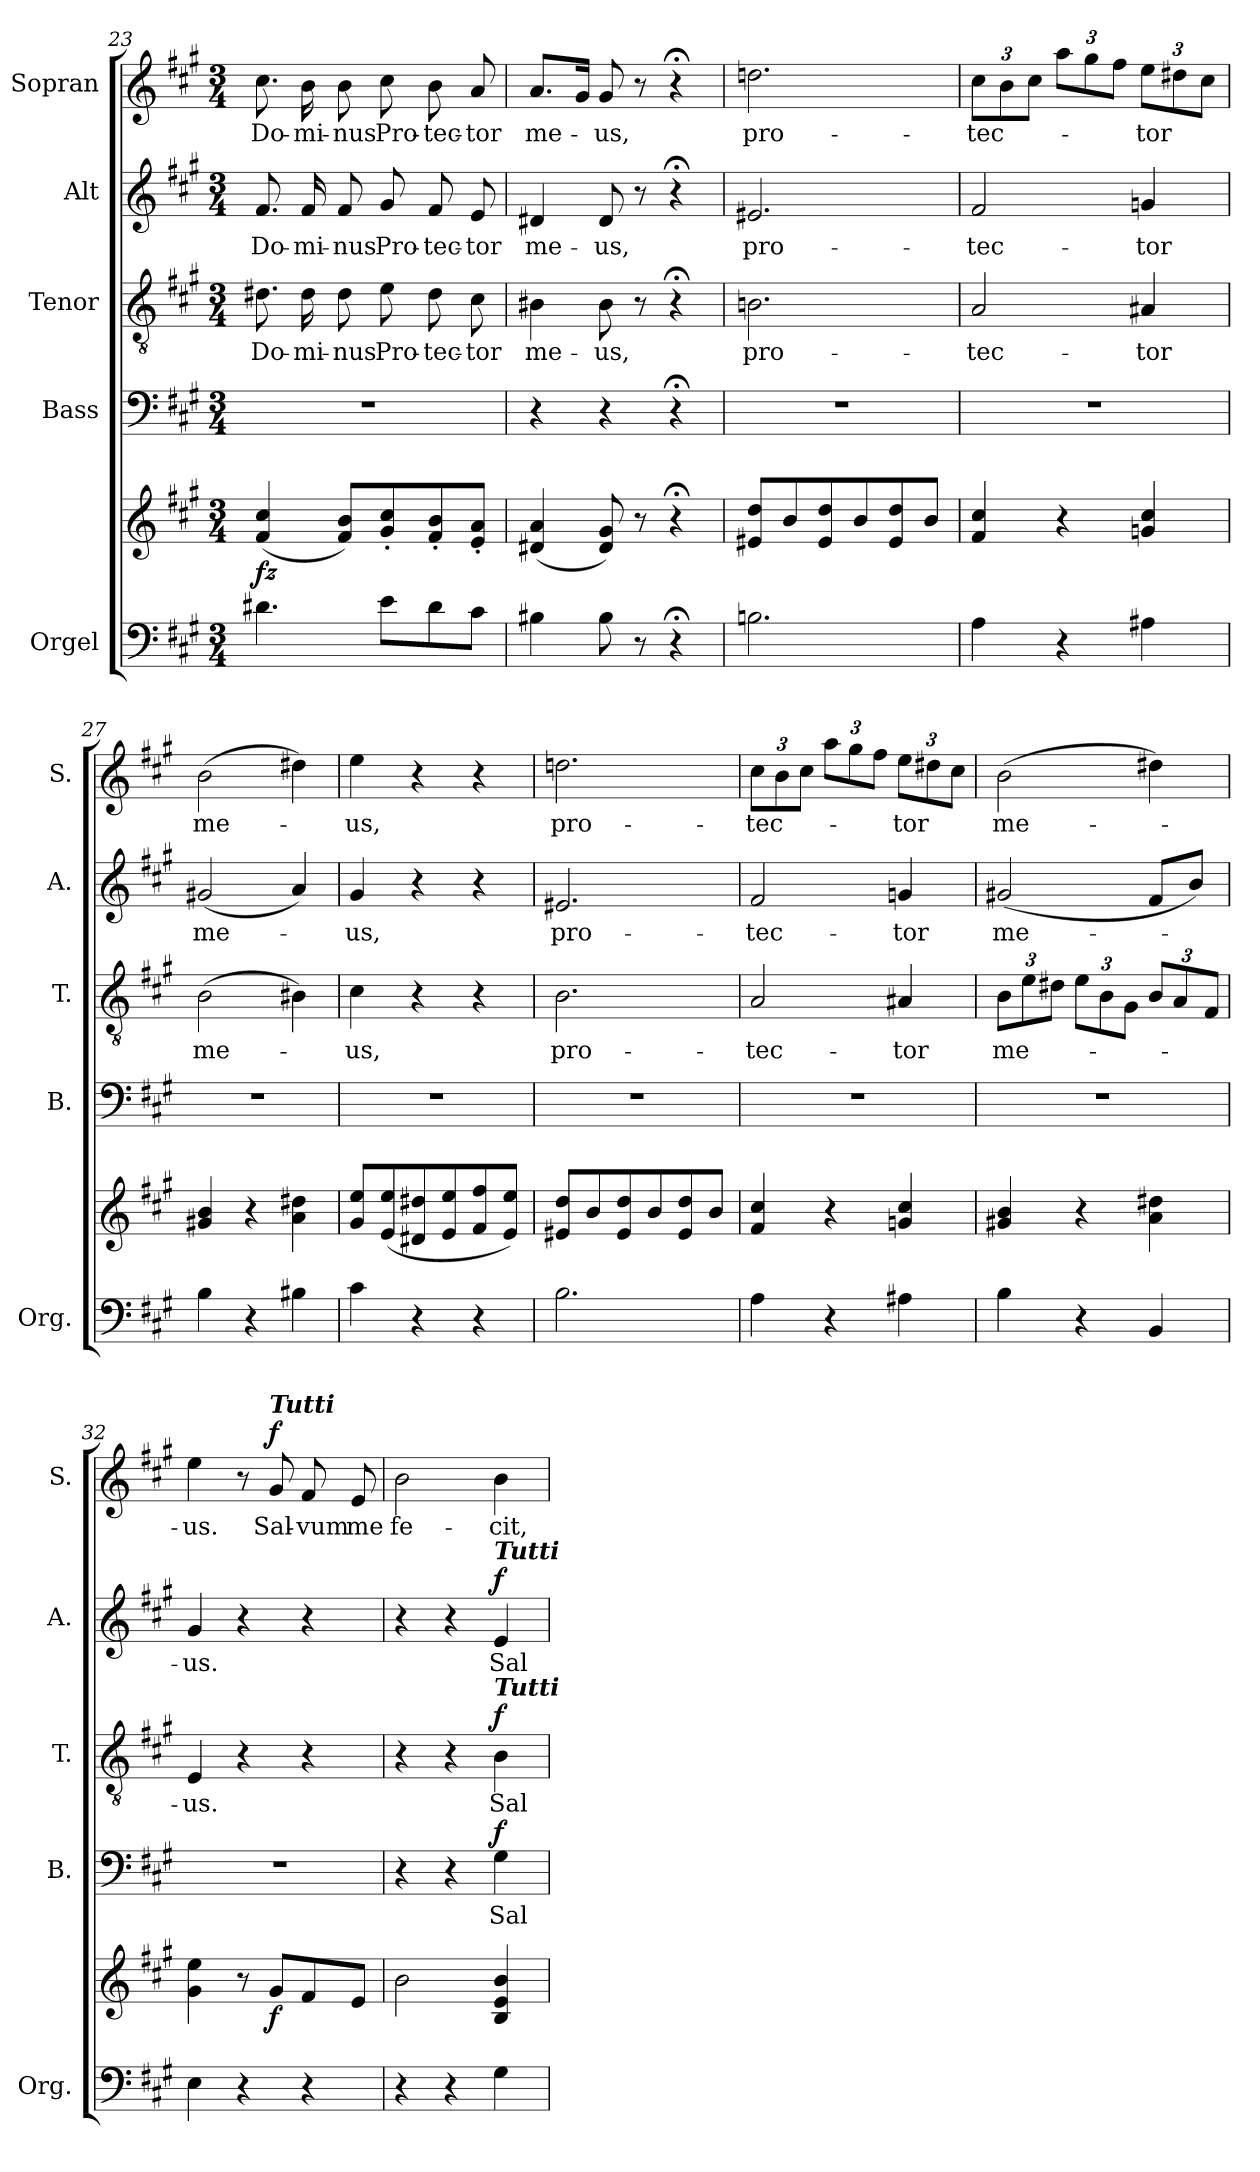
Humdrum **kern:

**kern	**kern	**dynam	**kern	**text	**dynam	**kern	**text	**dynam	**kern	**text	**dynam	**kern	**text	**dynam
*part5	*part5	*part5	*part4	*part4	*part4	*part3	*part3	*part3	*part2	*part2	*part2	*part1	*part1	*part1
*staff6	*staff5	*staff5/6	*staff4	*staff4	*staff4	*staff3	*staff3	*staff3	*staff2	*staff2	*staff2	*staff1	*staff1	*staff1
*I"Orgel	*	*	*I"Bass	*	*	*I"Tenor	*	*	*I"Alt	*	*	*I"Sopran	*	*
*I'Org.	*	*	*I'B.	*	*	*I'T.	*	*	*I'A.	*	*	*I'S.	*	*
*clefF4	*clefG2	*	*clefF4	*	*	*clefGv2	*	*	*clefG2	*	*	*clefG2	*	*
*k[f#c#g#]	*k[f#c#g#]	*	*k[f#c#g#]	*	*	*k[f#c#g#]	*	*	*k[f#c#g#]	*	*	*k[f#c#g#]	*	*
*A:	*A:	*	*A:	*	*	*A:	*	*	*A:	*	*	*A:	*	*
*M3/4	*M3/4	*	*M3/4	*	*	*M3/4	*	*	*M3/4	*	*	*M3/4	*	*
=23	=23	=23	=23	=23	=23	=23	=23	=23	=23	=23	=23	=23	=23	=23
!	!	!LO:DY:b	!	!	!	!	!LO:LY:b	!	!	!LO:LY:b	!	!	!LO:LY:b	!
4.d#X\	(4f#/ 4cc#/	fz	2.r	.	.	8.d#X\	Do-	.	8.f#/	Do-	.	8.cc#\	Do-	.
!	!	!	!	!	!	!	!LO:LY:b	!	!	!LO:LY:b	!	!	!LO:LY:b	!
.	.	.	.	.	.	16d#\	-mi-	.	16f#/	-mi-	.	16b\	-mi-	.
!	!	!	!	!	!	!	!LO:LY:b	!	!	!LO:LY:b	!	!	!LO:LY:b	!
.	8f#/ 8b/L)	.	.	.	.	8d#\	-nus	.	8f#/	-nus	.	8b\	-nus	.
!	!	!	!	!	!	!	!LO:LY:b	!	!	!LO:LY:b	!	!	!LO:LY:b	!
8e\L	8g#/'< 8cc#/'<	.	.	.	.	8e\	Pro-	.	8g#/	Pro-	.	8cc#\	Pro-	.
!	!	!	!	!	!	!	!LO:LY:b	!	!	!LO:LY:b	!	!	!LO:LY:b	!
8d#\	8f#/'< 8b/'<	.	.	.	.	8d#\	-tec-	.	8f#/	-tec-	.	8b\	-tec-	.
!	!	!	!	!	!	!	!LO:LY:b	!	!	!LO:LY:b	!	!	!LO:LY:b	!
8c#\J	8e/'< 8a/'<J	.	.	.	.	8c#\	-tor	.	8e/	-tor	.	8a/	-tor	.
=24	=24	=24	=24	=24	=24	=24	=24	=24	=24	=24	=24	=24	=24	=24
!	!	!	!	!	!	!	!LO:LY:b	!	!	!LO:LY:b	!	!	!LO:LY:b	!
4B#X\	(4d#X/ 4a/	.	4r	.	.	4B#X\	me-	.	4d#X/	me-	.	8.a/L	me-	.
.	.	.	.	.	.	.	.	.	.	.	.	16g#/Jk	.	.
!	!	!	!	!	!	!	!LO:LY:b	!	!	!LO:LY:b	!	!	!LO:LY:b	!
8B#\	8d#/ 8g#/)	.	4r	.	.	8B#\	-us,	.	8d#/	-us,	.	8g#/	-us,	.
8r	8r	.	.	.	.	8r	.	.	8r	.	.	8r	.	.
4r;<	4r;<	.	4r;<	.	.	4r;<	.	.	4r;<	.	.	4r;<	.	.
=25	=25	=25	=25	=25	=25	=25	=25	=25	=25	=25	=25	=25	=25	=25
!	!	!	!	!	!	!	!LO:LY:b	!	!	!LO:LY:b	!	!	!LO:LY:b	!
2.Bn\	8e#X/ 8dd/L	.	2.r	.	.	2.Bn\	pro-	.	2.e#X/	pro-	.	2.ddn\	pro-	.
.	8b/	.	.	.	.	.	.	.	.	.	.	.	.	.
.	8e#/ 8dd/	.	.	.	.	.	.	.	.	.	.	.	.	.
.	8b/	.	.	.	.	.	.	.	.	.	.	.	.	.
.	8e#/ 8dd/	.	.	.	.	.	.	.	.	.	.	.	.	.
.	8b/J	.	.	.	.	.	.	.	.	.	.	.	.	.
=26	=26	=26	=26	=26	=26	=26	=26	=26	=26	=26	=26	=26	=26	=26
!	!	!	!	!	!	!	!LO:LY:b	!	!	!LO:LY:b	!	!	!	!
*	*	*	*	*	*	*	*	*	*	*	*	*Xbrackettup	*	*
!	!	!	!	!	!	!	!	!	!	!	!	!	!LO:LY:b	!
4A\	4f#/ 4cc#/	.	2.r	.	.	2A/	-tec-	.	2f#/	-tec-	.	12cc#\L	-tec-	.
.	.	.	.	.	.	.	.	.	.	.	.	12b\	.	.
.	.	.	.	.	.	.	.	.	.	.	.	12cc#\J	.	.
4r	4r	.	.	.	.	.	.	.	.	.	.	12aa\L	.	.
.	.	.	.	.	.	.	.	.	.	.	.	12gg#\	.	.
.	.	.	.	.	.	.	.	.	.	.	.	12ff#\J	.	.
!	!	!	!	!	!	!	!LO:LY:b	!	!	!LO:LY:b	!	!	!LO:LY:b	!
4A#X\	4gn/ 4cc#/	.	.	.	.	4A#X/	-tor	.	4gn/	-tor	.	12ee\L	-tor	.
.	.	.	.	.	.	.	.	.	.	.	.	12dd#X\	.	.
.	.	.	.	.	.	.	.	.	.	.	.	12cc#\J	.	.
=27	=27	=27	=27	=27	=27	=27	=27	=27	=27	=27	=27	=27	=27	=27
!	!	!	!	!	!	!	!LO:LY:b	!	!	!LO:LY:b	!	!	!LO:LY:b	!
4B\	4g#X/ 4b/	.	2.r	.	.	(>2B\	me-	.	(<2g#X/	me-	.	(>2b\	me-	.
4r	4r	.	.	.	.	.	.	.	.	.	.	.	.	.
4B#X\	4a\ 4dd#X\	.	.	.	.	4B#X\)	.	.	4a/)	.	.	4dd#X\)	.	.
!!LO:LB:g=z
=28	=28	=28	=28	=28	=28	=28	=28	=28	=28	=28	=28	=28	=28	=28
!	!	!	!	!	!	!	!LO:LY:b	!	!	!LO:LY:b	!	!	!LO:LY:b	!
4c#\	8g#/ 8ee/L	.	2.r	.	.	4c#\	-us,	.	4g#/	-us,	.	4ee\	-us,	.
.	(<8e/ 8ee/	.	.	.	.	.	.	.	.	.	.	.	.	.
4r	8d#X/ 8dd#X/	.	.	.	.	4r	.	.	4r	.	.	4r	.	.
.	8e/ 8ee/	.	.	.	.	.	.	.	.	.	.	.	.	.
4r	8f#/ 8ff#/	.	.	.	.	4r	.	.	4r	.	.	4r	.	.
.	8e/ 8ee/J)	.	.	.	.	.	.	.	.	.	.	.	.	.
=29	=29	=29	=29	=29	=29	=29	=29	=29	=29	=29	=29	=29	=29	=29
!	!	!	!	!	!	!	!LO:LY:b	!	!	!LO:LY:b	!	!	!LO:LY:b	!
2.B\	8e#X/ 8dd/L	.	2.r	.	.	2.B\	pro-	.	2.e#X/	pro-	.	2.ddn\	pro-	.
.	8b/	.	.	.	.	.	.	.	.	.	.	.	.	.
.	8e#/ 8dd/	.	.	.	.	.	.	.	.	.	.	.	.	.
.	8b/	.	.	.	.	.	.	.	.	.	.	.	.	.
.	8e#/ 8dd/	.	.	.	.	.	.	.	.	.	.	.	.	.
.	8b/J	.	.	.	.	.	.	.	.	.	.	.	.	.
=30	=30	=30	=30	=30	=30	=30	=30	=30	=30	=30	=30	=30	=30	=30
!	!	!	!	!	!	!	!LO:LY:b	!	!	!LO:LY:b	!	!	!LO:LY:b	!
4A\	4f#/ 4cc#/	.	2.r	.	.	2A/	-tec-	.	2f#/	-tec-	.	12cc#\L	-tec-	.
.	.	.	.	.	.	.	.	.	.	.	.	12b\	.	.
.	.	.	.	.	.	.	.	.	.	.	.	12cc#\J	.	.
4r	4r	.	.	.	.	.	.	.	.	.	.	12aa\L	.	.
.	.	.	.	.	.	.	.	.	.	.	.	12gg#\	.	.
.	.	.	.	.	.	.	.	.	.	.	.	12ff#\J	.	.
!	!	!	!	!	!	!	!LO:LY:b	!	!	!LO:LY:b	!	!	!LO:LY:b	!
4A#X\	4gn/ 4cc#/	.	.	.	.	4A#X/	-tor	.	4gn/	-tor	.	12ee\L	-tor	.
.	.	.	.	.	.	.	.	.	.	.	.	12dd#X\	.	.
.	.	.	.	.	.	.	.	.	.	.	.	12cc#\J	.	.
=31	=31	=31	=31	=31	=31	=31	=31	=31	=31	=31	=31	=31	=31	=31
*	*	*	*	*	*	*Xbrackettup	*	*	*	*	*	*	*	*
!	!	!	!	!	!	!	!LO:LY:b	!	!	!LO:LY:b	!	!	!LO:LY:b	!
4B\	4g#X/ 4b/	.	2.r	.	.	12B\L	me-	.	(<2g#X/	me-	.	(>2b\	me-	.
.	.	.	.	.	.	12e\	.	.	.	.	.	.	.	.
.	.	.	.	.	.	12d#X\J	.	.	.	.	.	.	.	.
4r	4r	.	.	.	.	12e\L	.	.	.	.	.	.	.	.
.	.	.	.	.	.	12B\	.	.	.	.	.	.	.	.
.	.	.	.	.	.	12G#\J	.	.	.	.	.	.	.	.
4BB/	4a\ 4dd#X\	.	.	.	.	12B/L	.	.	8f#/L	.	.	4dd#X\)	.	.
.	.	.	.	.	.	12A/	.	.	.	.	.	.	.	.
.	.	.	.	.	.	.	.	.	8b/J)	.	.	.	.	.
.	.	.	.	.	.	12F#/J	.	.	.	.	.	.	.	.
=32	=32	=32	=32	=32	=32	=32	=32	=32	=32	=32	=32	=32	=32	=32
!	!	!	!	!	!	!	!LO:LY:b	!	!	!LO:LY:b	!	!	!LO:LY:b	!
4E\	4g#\ 4ee\	.	2.r	.	.	4E/	-us.	.	4g#/	-us.	.	4ee\	-us.	.
4r	8r	.	.	.	.	4r	.	.	4r	.	.	8r	.	.
!	!	!	!	!	!	!	!	!	!	!	!	!LO:TX:a:Bi:t=Tutti	!	!
!	!	!LO:DY:b	!	!	!	!	!	!	!	!	!	!	!LO:LY:b	!LO:DY:a
.	8g#/L	f	.	.	.	.	.	.	.	.	.	8g#/	Sal-	f
!	!	!	!	!	!	!	!	!	!	!	!	!	!LO:LY:b	!
4r	8f#/	.	.	.	.	4r	.	.	4r	.	.	8f#/	-vum	.
!	!	!	!	!	!	!	!	!	!	!	!	!	!LO:LY:b	!
.	8e/J	.	.	.	.	.	.	.	.	.	.	8e/	me	.
!!LO:PB:g=z
=33	=33	=33	=33	=33	=33	=33	=33	=33	=33	=33	=33	=33	=33	=33
!	!	!	!	!	!	!	!	!	!	!	!	!	!LO:LY:b	!
4r	2b\	.	4r	.	.	4r	.	.	4r	.	.	2b\	fe-	.
4r	.	.	4r	.	.	4r	.	.	4r	.	.	.	.	.
!	!	!	!	!	!	!	!	!	!LO:TX:a:Bi:t=Tutti	!	!	!	!	!
!	!	!	!	!	!	!LO:TX:a:Bi:t=Tutti	!	!	!	!	!	!	!	!
!	!	!	!	!LO:LY:b	!LO:DY:a	!	!LO:LY:b	!LO:DY:a	!	!LO:LY:b	!LO:DY:a	!	!LO:LY:b	!
4G#\	4B/ 4e/ 4b/	.	4G#\	Sal-	f	4B\	Sal-	f	4e/	Sal-	f	4b\	-cit,	.
=	=	=	=	=	=	=	=	=	=	=	=	=	=	=
*-	*-	*-	*-	*-	*-	*-	*-	*-	*-	*-	*-	*-	*-	*-
